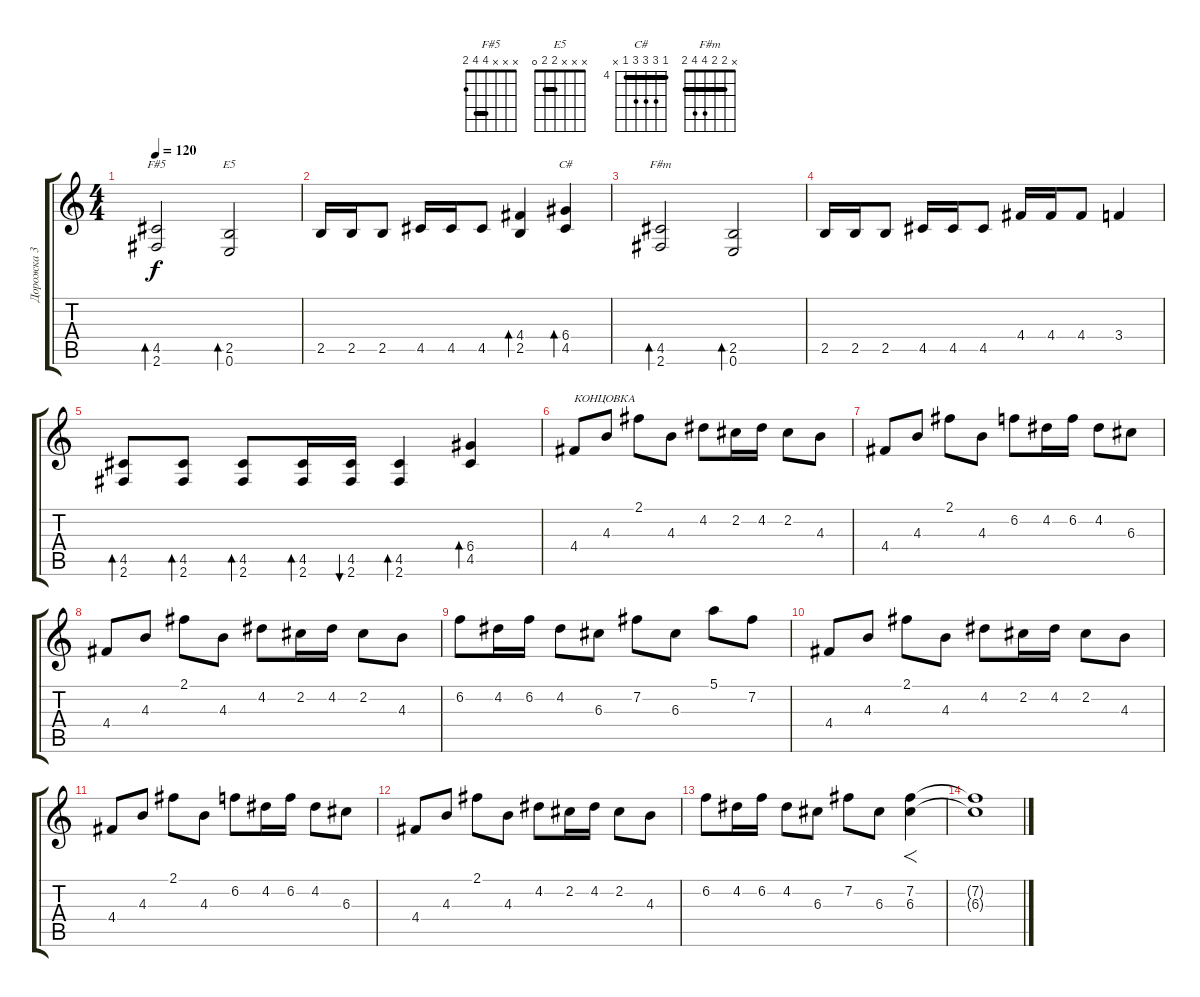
\track ("Дорожка 3" "Дорожка 3") {instrument distortionguitar}
\staff {score tabs}
\tuning (E4 B3 G3 D3 A2 E2) {hide}
\chord ("F#5" x x x 4 4 2) {barre 4}
\chord ("E5" x x x 2 2 0) {barre 2}
\chord ("C#" 4 6 6 6 4 x) {firstfret 4 barre 4}
\chord ("F#m" x 2 2 4 4 2) {barre 2}
\ts (4 4)
\tempo 120
\clef g2
\ks c
(4.5 2.6).2{bd 60 ch "F#5" dy f} (2.5 0.6).2{bd 60 ch "E5"} |
2.5.16 2.5.16 2.5.8 4.5.16 4.5.16 4.5.8 (4.4 2.5).4{bd 60} (6.4 4.5).4{bd 60 ch "C#"} |
(4.5 2.6).2{bd 60 ch "F#m"} (2.5 0.6).2{bd 60} |
2.5.16 2.5.16 2.5.8 4.5.16 4.5.16 4.5.8 4.4.16 4.4.16 4.4.8 3.4.4 |
(4.5 2.6).8{bd 60} (4.5 2.6).8{bd 60} (4.5 2.6).8{bd 60} (4.5 2.6).16{bd 60} (4.5 2.6).16{bu 60} (4.5 2.6).4{bd 60} (6.4 4.5).4{bd 60} |
4.4.8{txt "КОНЦОВКА"} 4.3.8 2.1.8 4.3.8 4.2.8 2.2.16 4.2.16 2.2.8 4.3.8 |
4.4.8 4.3.8 2.1.8 4.3.8 6.2.8 4.2.16 6.2.16 4.2.8 6.3.8 |
4.4.8 4.3.8 2.1.8 4.3.8 4.2.8 2.2.16 4.2.16 2.2.8 4.3.8 |
6.2.8 4.2.16 6.2.16 4.2.8 6.3.8 7.2.8 6.3.8 5.1.8 7.2.8 |
4.4.8 4.3.8 2.1.8 4.3.8 4.2.8 2.2.16 4.2.16 2.2.8 4.3.8 |
4.4.8 4.3.8 2.1.8 4.3.8 6.2.8 4.2.16 6.2.16 4.2.8 6.3.8 |
4.4.8 4.3.8 2.1.8 4.3.8 4.2.8 2.2.16 4.2.16 2.2.8 4.3.8 |
6.2.8 4.2.16 6.2.16 4.2.8 6.3.8 7.2.8 6.3.8 (7.2 6.3).4{f} |
(7.2{t} 6.3{t}).1
